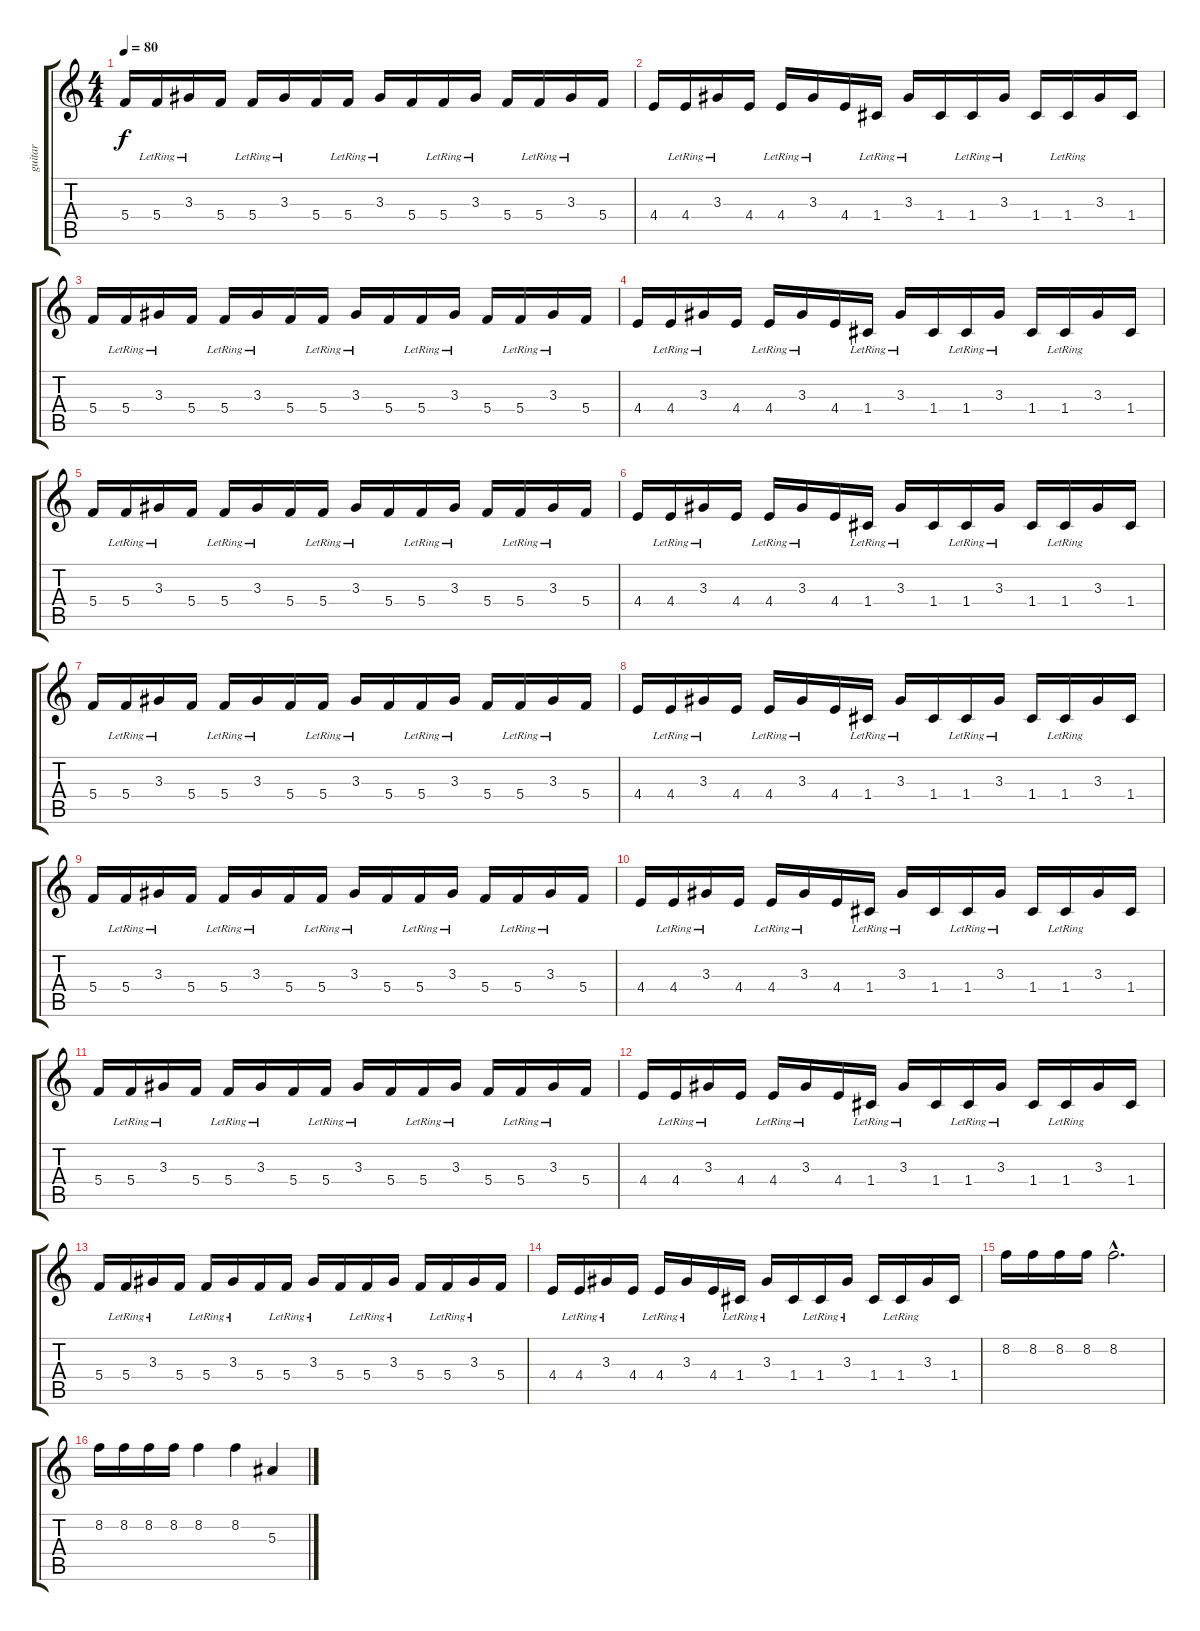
\track ("guitar" "guitar") {instrument overdrivenguitar}
\staff {score tabs}
\tuning (D4 A3 F3 C3 G2 C2) {hide}
\ts (4 4)
\tempo 80
\clef g2
\ks c
5.4.16{dy f} 5.4{lr}.16 3.3{lr}.16 5.4.16 5.4{lr}.16 3.3{lr}.16 5.4.16 5.4{lr}.16 3.3{lr}.16 5.4.16 5.4{lr}.16 3.3{lr}.16 5.4.16 5.4{lr}.16 3.3{lr}.16 5.4.16 |
4.4.16 4.4{lr}.16 3.3{lr}.16 4.4.16 4.4{lr}.16 3.3{lr}.16 4.4.16 1.4{lr}.16 3.3{lr}.16 1.4.16 1.4{lr}.16 3.3{lr}.16 1.4.16 1.4{lr}.16 3.3.16 1.4.16 |
5.4.16 5.4{lr}.16 3.3{lr}.16 5.4.16 5.4{lr}.16 3.3{lr}.16 5.4.16 5.4{lr}.16 3.3{lr}.16 5.4.16 5.4{lr}.16 3.3{lr}.16 5.4.16 5.4{lr}.16 3.3{lr}.16 5.4.16 |
4.4.16 4.4{lr}.16 3.3{lr}.16 4.4.16 4.4{lr}.16 3.3{lr}.16 4.4.16 1.4{lr}.16 3.3{lr}.16 1.4.16 1.4{lr}.16 3.3{lr}.16 1.4.16 1.4{lr}.16 3.3.16 1.4.16 |
5.4.16 5.4{lr}.16 3.3{lr}.16 5.4.16 5.4{lr}.16 3.3{lr}.16 5.4.16 5.4{lr}.16 3.3{lr}.16 5.4.16 5.4{lr}.16 3.3{lr}.16 5.4.16 5.4{lr}.16 3.3{lr}.16 5.4.16 |
4.4.16 4.4{lr}.16 3.3{lr}.16 4.4.16 4.4{lr}.16 3.3{lr}.16 4.4.16 1.4{lr}.16 3.3{lr}.16 1.4.16 1.4{lr}.16 3.3{lr}.16 1.4.16 1.4{lr}.16 3.3.16 1.4.16 |
5.4.16 5.4{lr}.16 3.3{lr}.16 5.4.16 5.4{lr}.16 3.3{lr}.16 5.4.16 5.4{lr}.16 3.3{lr}.16 5.4.16 5.4{lr}.16 3.3{lr}.16 5.4.16 5.4{lr}.16 3.3{lr}.16 5.4.16 |
4.4.16 4.4{lr}.16 3.3{lr}.16 4.4.16 4.4{lr}.16 3.3{lr}.16 4.4.16 1.4{lr}.16 3.3{lr}.16 1.4.16 1.4{lr}.16 3.3{lr}.16 1.4.16 1.4{lr}.16 3.3.16 1.4.16 |
5.4.16 5.4{lr}.16 3.3{lr}.16 5.4.16 5.4{lr}.16 3.3{lr}.16 5.4.16 5.4{lr}.16 3.3{lr}.16 5.4.16 5.4{lr}.16 3.3{lr}.16 5.4.16 5.4{lr}.16 3.3{lr}.16 5.4.16 |
4.4.16 4.4{lr}.16 3.3{lr}.16 4.4.16 4.4{lr}.16 3.3{lr}.16 4.4.16 1.4{lr}.16 3.3{lr}.16 1.4.16 1.4{lr}.16 3.3{lr}.16 1.4.16 1.4{lr}.16 3.3.16 1.4.16 |
5.4.16 5.4{lr}.16 3.3{lr}.16 5.4.16 5.4{lr}.16 3.3{lr}.16 5.4.16 5.4{lr}.16 3.3{lr}.16 5.4.16 5.4{lr}.16 3.3{lr}.16 5.4.16 5.4{lr}.16 3.3{lr}.16 5.4.16 |
4.4.16 4.4{lr}.16 3.3{lr}.16 4.4.16 4.4{lr}.16 3.3{lr}.16 4.4.16 1.4{lr}.16 3.3{lr}.16 1.4.16 1.4{lr}.16 3.3{lr}.16 1.4.16 1.4{lr}.16 3.3.16 1.4.16 |
5.4.16 5.4{lr}.16 3.3{lr}.16 5.4.16 5.4{lr}.16 3.3{lr}.16 5.4.16 5.4{lr}.16 3.3{lr}.16 5.4.16 5.4{lr}.16 3.3{lr}.16 5.4.16 5.4{lr}.16 3.3{lr}.16 5.4.16 |
4.4.16 4.4{lr}.16 3.3{lr}.16 4.4.16 4.4{lr}.16 3.3{lr}.16 4.4.16 1.4{lr}.16 3.3{lr}.16 1.4.16 1.4{lr}.16 3.3{lr}.16 1.4.16 1.4{lr}.16 3.3.16 1.4.16 |
8.2.16 8.2.16 8.2.16 8.2.16 8.2{hac}.2{d} |
8.2.16 8.2.16 8.2.16 8.2.16 8.2.4 8.2.4 5.3.4
